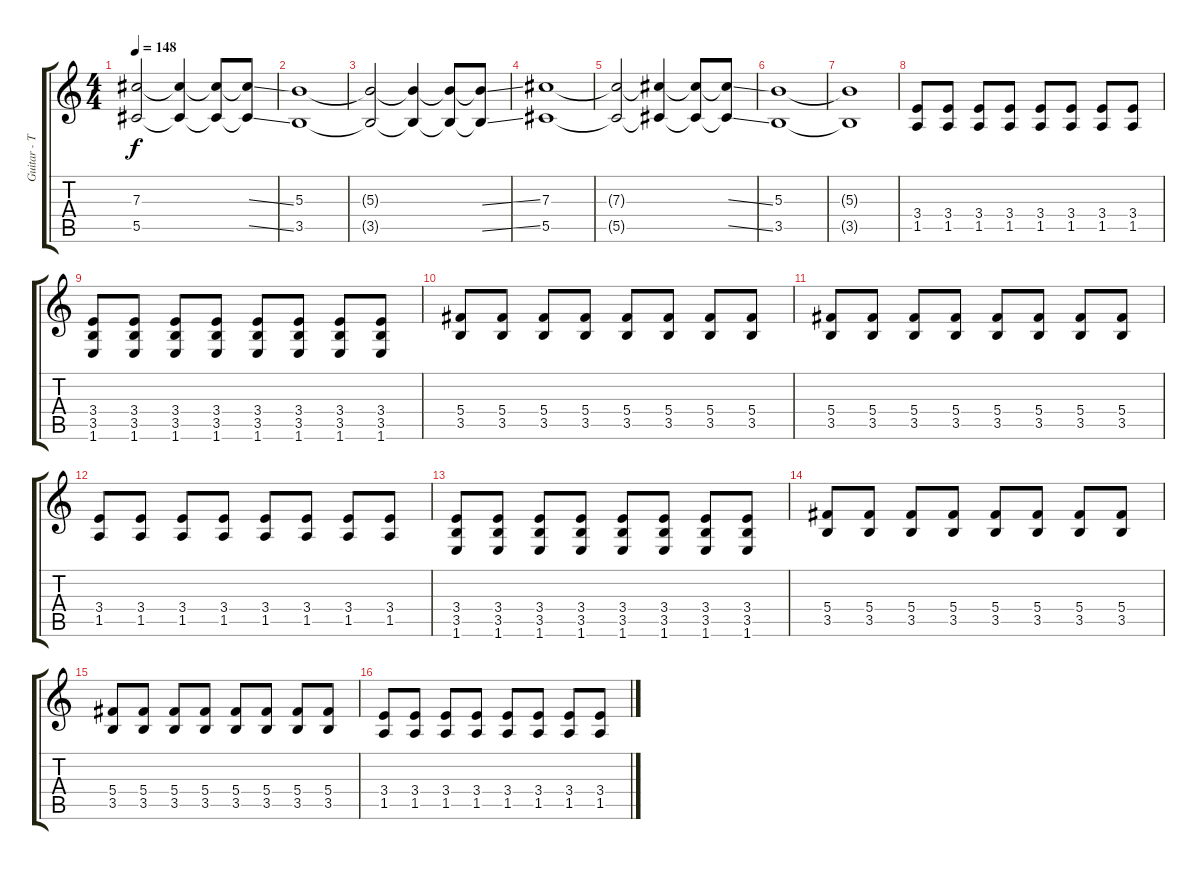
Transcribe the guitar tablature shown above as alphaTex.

\track ("Guitar - Tim McIlrath" "Guitar - T") {instrument distortionguitar}
\staff {score tabs}
\tuning (Eb4 Bb3 Gb3 Db3 Ab2 Eb2) {hide}
\ts (4 4)
\tempo 148
\clef g2
\ks c
(7.3{t} 5.5{t}).2{dy f} (7.3{t} 5.5{t}).4 (7.3{t} 5.5{t}).8 (7.3{ss t} 5.5{ss t}).8 |
(5.3 3.5).1 |
(5.3{t} 3.5{t}).2 (5.3{t} 3.5{t}).4 (5.3{t} 3.5{t}).8 (5.3{ss t} 3.5{ss t}).8 |
(7.3 5.5).1 |
(7.3{t} 5.5{t}).2 (7.3{t} 5.5{t}).4 (7.3{t} 5.5{t}).8 (7.3{ss t} 5.5{ss t}).8 |
(5.3 3.5).1 |
(5.3{t} 3.5{t}).1 |
(3.4 1.5).8 (3.4 1.5).8 (3.4 1.5).8 (3.4 1.5).8 (3.4 1.5).8 (3.4 1.5).8 (3.4 1.5).8 (3.4 1.5).8 |
(3.4 3.5 1.6).8 (3.4 3.5 1.6).8 (3.4 3.5 1.6).8 (3.4 3.5 1.6).8 (3.4 3.5 1.6).8 (3.4 3.5 1.6).8 (3.4 3.5 1.6).8 (3.4 3.5 1.6).8 |
(5.4 3.5).8 (5.4 3.5).8 (5.4 3.5).8 (5.4 3.5).8 (5.4 3.5).8 (5.4 3.5).8 (5.4 3.5).8 (5.4 3.5).8 |
(5.4 3.5).8 (5.4 3.5).8 (5.4 3.5).8 (5.4 3.5).8 (5.4 3.5).8 (5.4 3.5).8 (5.4 3.5).8 (5.4 3.5).8 |
(3.4 1.5).8 (3.4 1.5).8 (3.4 1.5).8 (3.4 1.5).8 (3.4 1.5).8 (3.4 1.5).8 (3.4 1.5).8 (3.4 1.5).8 |
(3.4 3.5 1.6).8 (3.4 3.5 1.6).8 (3.4 3.5 1.6).8 (3.4 3.5 1.6).8 (3.4 3.5 1.6).8 (3.4 3.5 1.6).8 (3.4 3.5 1.6).8 (3.4 3.5 1.6).8 |
(5.4 3.5).8 (5.4 3.5).8 (5.4 3.5).8 (5.4 3.5).8 (5.4 3.5).8 (5.4 3.5).8 (5.4 3.5).8 (5.4 3.5).8 |
(5.4 3.5).8 (5.4 3.5).8 (5.4 3.5).8 (5.4 3.5).8 (5.4 3.5).8 (5.4 3.5).8 (5.4 3.5).8 (5.4 3.5).8 |
(3.4 1.5).8 (3.4 1.5).8 (3.4 1.5).8 (3.4 1.5).8 (3.4 1.5).8 (3.4 1.5).8 (3.4 1.5).8 (3.4 1.5).8
